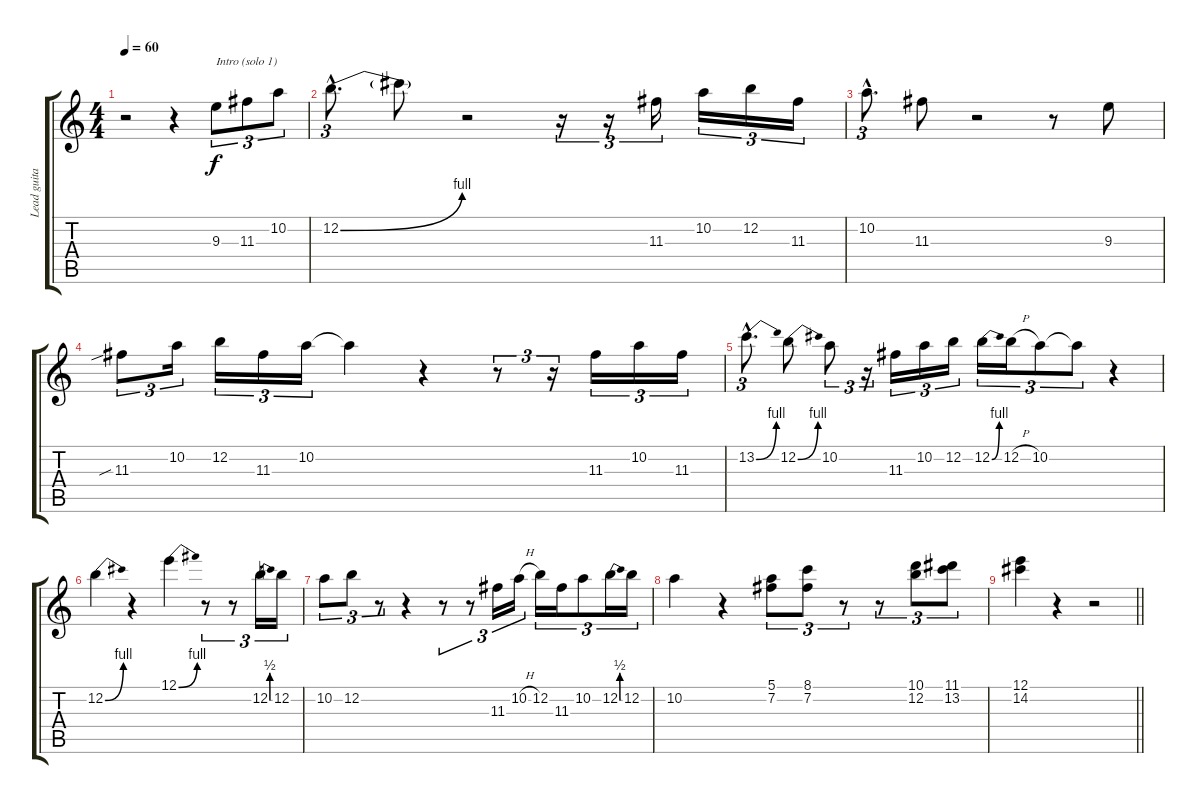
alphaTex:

\track ("Lead guitar" "Lead guita") {instrument electricguitarclean}
\staff {score tabs}
\tuning (E4 B3 G3 D3 A2 E2) {hide}
\ts (4 4)
\tempo 60
\clef g2
\ks c
r.2{dy f instrument electricguitarclean} r.4 9.3.8{tu (3 2) txt "Intro (solo 1)"} 11.3.8{tu (3 2)} 10.2.8{tu (3 2)} |
12.2{be (bend 0 0 60 4) hac}.8{d tu (3 2)} 12.2{t}.8 r.2 r.16{tu (3 2)} r.16{tu (3 2)} 11.3.16{tu (3 2)} 10.2.16{tu (3 2)} 12.2.16{tu (3 2)} 11.3.16{tu (3 2)} |
10.2{hac}.8{d tu (3 2)} 11.3.8 r.2 r.8 9.3.8 |
11.3{sib}.8{tu (3 2)} 10.2.16{tu (3 2)} 12.2.16{tu (3 2)} 11.3.16{tu (3 2)} 10.2.16{tu (3 2)} 10.2{t}.4 r.4 r.8{tu (3 2)} r.16{tu (3 2)} 11.3.16{tu (3 2)} 10.2.16{tu (3 2)} 11.3.16{tu (3 2)} |
13.2{be (bend 0 0 60 4) hac}.8{d tu (3 2)} 12.2{be (bend 0 0 60 4)}.8 10.2.8{tu (3 2)} r.16{tu (3 2)} 11.3.16{tu (3 2)} 10.2.16{tu (3 2)} 12.2.16{tu (3 2)} 12.2{be (bend 0 0 60 4)}.16{tu (3 2)} 12.2{h}.16{tu (3 2)} 10.2.8{tu (3 2)} 10.2{t}.8{tu (3 2)} r.4 |
12.2{be (bend 0 0 60 4)}.4 r.4 12.1{be (bend 0 0 60 4)}.4 r.8{tu (3 2)} r.8{tu (3 2)} 12.2{be (bend 0 0 60 2)}.16{tu (3 2)} 12.2.16{tu (3 2)} |
10.2.8{tu (3 2)} 12.2.8{tu (3 2)} r.8{tu (3 2)} r.4 r.8{tu (3 2)} r.8{tu (3 2)} 11.3.16{tu (3 2)} 10.2{h}.16{tu (3 2)} 12.2.16{tu (3 2)} 11.3.16{tu (3 2)} 10.2.8{tu (3 2)} 12.2{be (bend 0 0 60 2)}.16{tu (3 2)} 12.2.16{tu (3 2)} |
10.2.4 r.4 (5.1 7.2).8{tu (3 2)} (8.1 7.2).8{tu (3 2)} r.8{tu (3 2)} r.8{tu (3 2)} (10.1 12.2).8{tu (3 2)} (11.1 13.2).8{tu (3 2)} |
\barLineRight lightlight
(12.1 14.2).4 r.4 r.2
